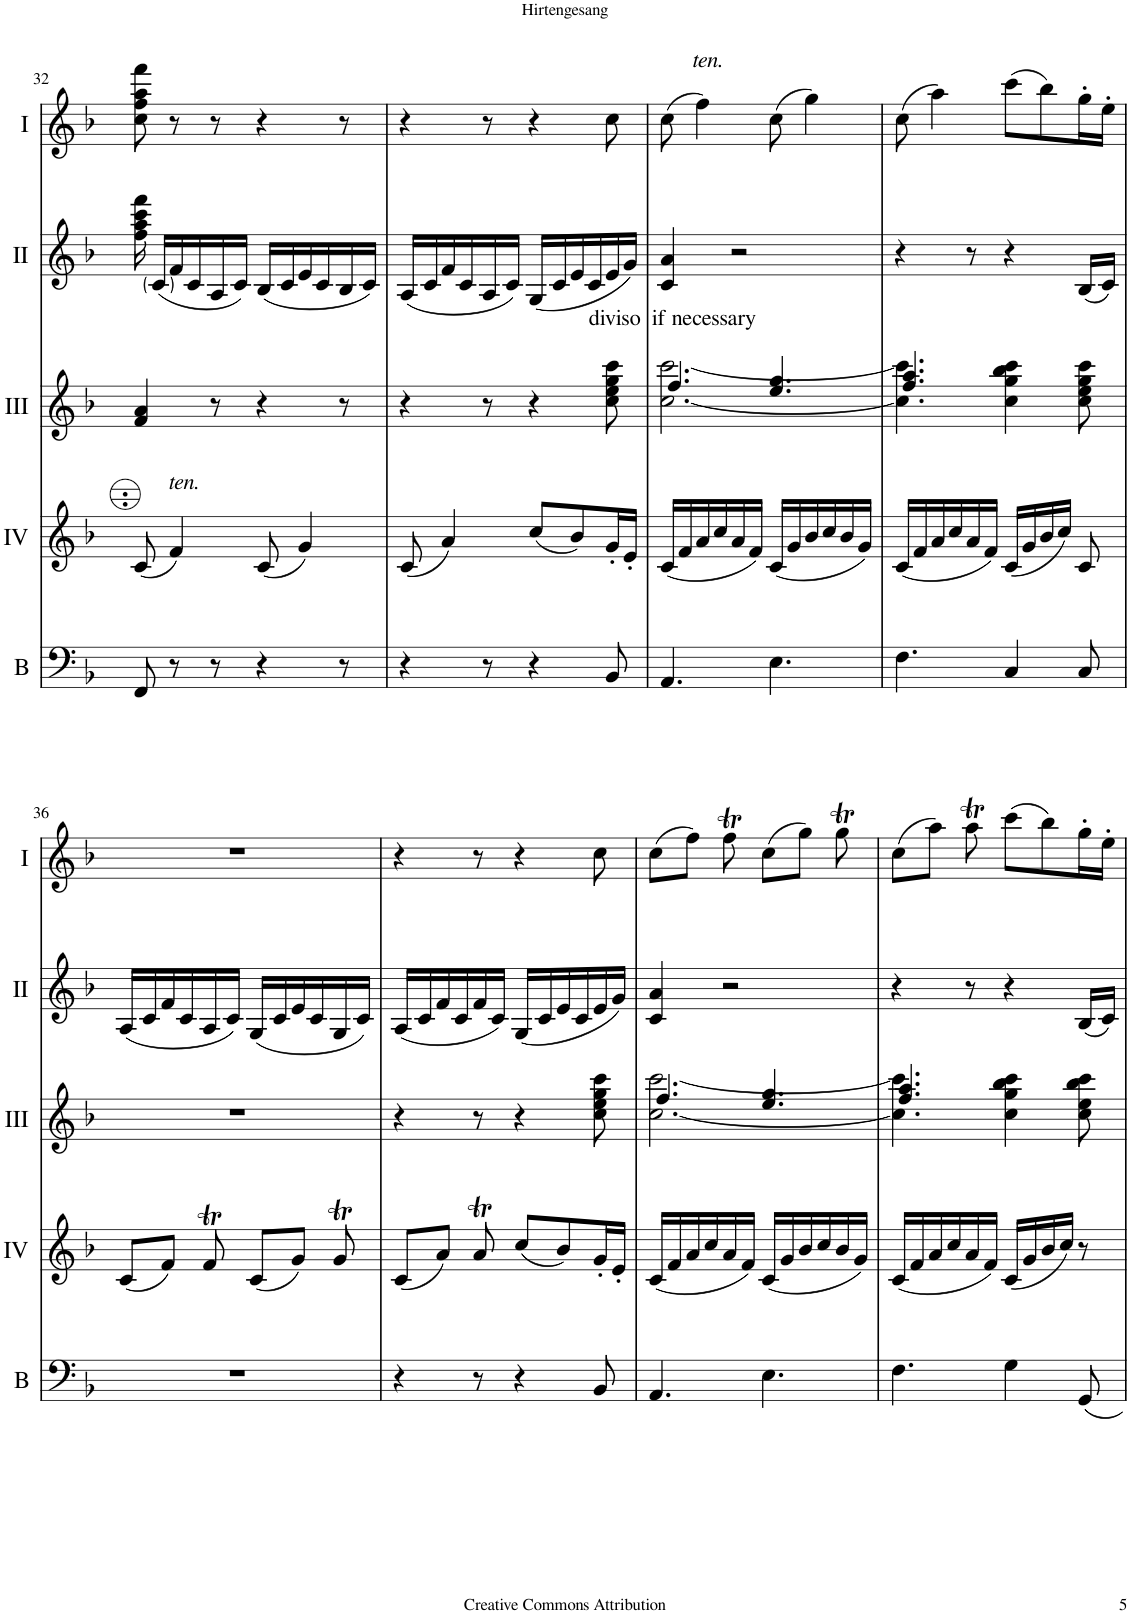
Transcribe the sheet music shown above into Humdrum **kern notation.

**kern	**kern	**kern	**kern	**kern
*part5	*part4	*part3	*part2	*part1
*staff5	*staff4	*staff3	*staff2	*staff1
*I"Bass	*I"Acc. 4	*I"Acc. 3	*I"Acc. 2	*I"Acc. 1
*I'B	*	*	*	*
!!LO:PB:g=z
*clefF4	*clefG2	*clefG2	*clefG2	*clefG2
*Trd7c12	*Trd7c12	*Trd7c12	*	*
*k[b-]	*k[b-]	*k[b-]	*k[b-]	*k[b-]
*M6/8	*M6/8	*M6/8	*M6/8	*M6/8
=32	=32	=32	=32	=32
8FF/	(8c/	4f/ 4a/	16ff\ 16aa\ 16ccc\ 16fff\	8cc\ 8ff\ 8aa\ 8fff\
.	.	.	(16c/LL	.
!	!LO:TX:a:i:t=ten.	!	!	!
8r	4f/)	.	16f/	8r
.	.	.	16c/	.
8r	.	8r	16A/	8r
.	.	.	16c/JJ)	.
4r	(8c/	4r	(16B-/LL	4r
.	.	.	16c/	.
.	4g/)	.	16e/	.
.	.	.	16c/	.
8r	.	8r	16B-/	8r
.	.	.	16c/JJ)	.
=33	=33	=33	=33	=33
4r	(8c/	4r	(16A/LL	4r
.	.	.	16c/	.
.	4a/)	.	16f/	.
.	.	.	16c/	.
8r	.	8r	16A/	8r
.	.	.	16c/JJ)	.
4r	(8cc/L	4r	(16G/LL	4r
.	.	.	16c/	.
.	8b-/)	.	16e/	.
.	.	.	16c/	.
!	!	!LO:TX:a:t=diviso  if necessary	!	!
8BB-/	16g'/L	8cc\ 8ee\ 8gg\ 8ccc\	16e/	8cc\
.	16e'/JJ	.	16g/JJ)	.
=34	=34	=34	=34	=34
*	*	*^	*	*
4.AA/	(16c/LL	4.ff/	[2.cc\ [2.ccc\	4c/ 4a/	(8cc\
.	16f/	.	.	.	.
!	!	!	!	!	!LO:TX:a:i:t=ten.
.	16a/	.	.	.	4ff\)
.	16cc/	.	.	.	.
.	16a/	.	.	2r	.
.	16f/JJ)	.	.	.	.
4.E\	(16c/LL	4.ee/ 4.gg/	.	.	(8cc\
.	16g/	.	.	.	.
.	16b-/	.	.	.	4gg\)
.	16cc/	.	.	.	.
.	16b-/	.	.	.	.
.	16g/JJ)	.	.	.	.
=35	=35	=35	=35	=35	=35
4.F\	(16c/LL	4.ff/ 4.aa/	4.cc\] 4.ccc\]	4r	(8cc\
.	16f/	.	.	.	.
.	16a/	.	.	.	4aa\)
.	16cc/	.	.	.	.
.	16a/	.	.	8r	.
.	16f/JJ)	.	.	.	.
4C/	(16c/LL	4cc\ 4gg\ 4bb-\ 4ccc\	8ryy	4r	(8ccc\L
.	16g/	.	.	.	.
.	16b-/	.	4ryy	.	8bb-\)
.	16cc/JJ)	.	.	.	.
8C/	8c/	8cc\ 8ee\ 8gg\ 8ccc\	.	(16B-/LL	16gg'\L
.	.	.	.	16c/JJ)	16ee'\JJ
*	*	*v	*v	*	*
!!LO:LB:g=z
=36	=36	=36	=36	=36
2.r	(8c/L	2.r	(16A/LL	2.r
.	.	.	16c/	.
.	8f/J)	.	16f/	.
.	.	.	16c/	.
.	8fT/	.	16A/	.
.	.	.	16c/JJ)	.
.	(8c/L	.	(16G/LL	.
.	.	.	16c/	.
.	8g/J)	.	16e/	.
.	.	.	16c/	.
.	8gT/	.	16G/	.
.	.	.	16c/JJ)	.
=37	=37	=37	=37	=37
4r	(8c/L	4r	(16A/LL	4r
.	.	.	16c/	.
.	8a/J)	.	16f/	.
.	.	.	16c/	.
8r	8at/	8r	16f/	8r
.	.	.	16c/JJ)	.
4r	(8cc/L	4r	(16G/LL	4r
.	.	.	16c/	.
.	8b-/)	.	16e/	.
.	.	.	16c/	.
8BB-/	16g'/L	8cc\ 8ee\ 8gg\ 8ccc\	16e/	8cc\
.	16e'/JJ	.	16g/JJ)	.
=38	=38	=38	=38	=38
*	*	*^	*	*
4.AA/	(16c/LL	4.ff/	[2.cc\ [2.ccc\	4c/ 4a/	(8cc\L
.	16f/	.	.	.	.
.	16a/	.	.	.	8ff\J)
.	16cc/	.	.	.	.
.	16a/	.	.	2r	8ffT\
.	16f/JJ)	.	.	.	.
4.E\	(16c/LL	4.ee/ 4.gg/	.	.	(8cc\L
.	16g/	.	.	.	.
.	16b-/	.	.	.	8gg\J)
.	16cc/	.	.	.	.
.	16b-/	.	.	.	8ggT\
.	16g/JJ)	.	.	.	.
=39	=39	=39	=39	=39	=39
4.F\	(16c/LL	4.ff/ 4.aa/	4.cc\] 4.ccc\]	4r	(8cc\L
.	16f/	.	.	.	.
.	16a/	.	.	.	8aa\J)
.	16cc/	.	.	.	.
.	16a/	.	.	8r	8aat\
.	16f/JJ)	.	.	.	.
4G\	(16c/LL	4cc\ 4gg\ 4bb-\ 4ccc\	8ryy	4r	(8ccc\L
.	16g/	.	.	.	.
.	16b-/	.	4ryy	.	8bb-\)
.	16cc/JJ)	.	.	.	.
8GG/	8r	8cc\ 8ee\ 8bb-\ 8ccc\	.	(16B-/LL	16gg'\L
.	.	.	.	16c/JJ)	16ee'\JJ
*	*	*v	*v	*	*
=	=	=	=	=
*-	*-	*-	*-	*-
